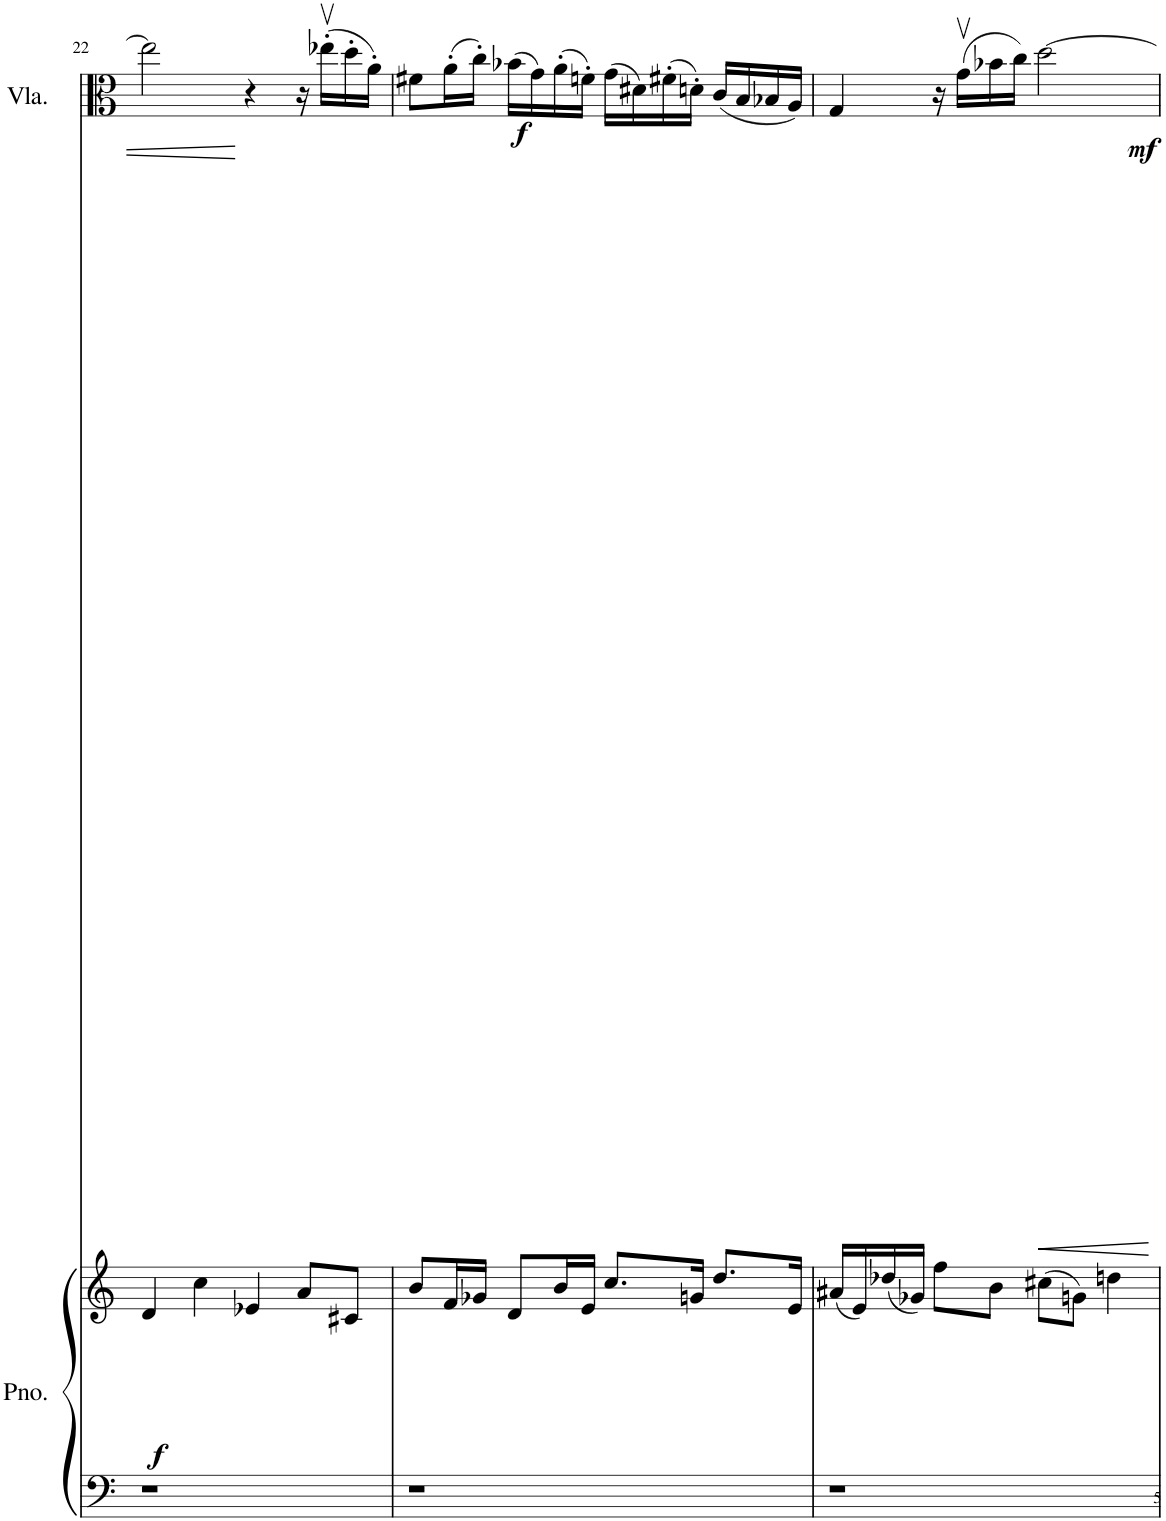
**kern	**kern	**dynam	**kern	**dynam
*part2	*part2	*part2	*part1	*part1
*staff3	*staff2	*staff2/3	*staff1	*staff1
*I"Piano	*	*	*I"Viola	*
*I'Pno.	*	*	*I'Vla.	*
!!LO:PB:g=z
*clefF4	*clefG2	*	*clefC3	*
*k[]	*k[]	*	*k[]	*
*M4/4	*M4/4	*	*M4/4	*
=22	=22	=22	=22	=22
!	!	!LO:DY:b	!	!
1r	4d/	f	2ee\]	.
.	4cc\	.	.	.
.	4e-X/	.	4r	.
.	8a/L	.	16r	.
!	!	!	!	!LO:DY:b
.	.	.	(16ee-Xv'\LL	f
.	8c#X/J	.	16dd'\	.
.	.	.	16a'\JJ)	.
=23	=23	=23	=23	=23
1r	8b/L	.	8f#X\L	.
.	16f/L	.	(16a'\L	.
.	16g-X/JJ	.	16cc'\JJ)	.
.	8d/L	.	(16b-X\LL	.
.	.	.	16g\)	.
.	16b/L	.	(16a'\	.
.	16e/JJ	.	16fn'\JJ)	.
.	8.cc/L	.	(16g\LL	.
.	.	.	16d#X\)	.
.	.	.	(16f#X'\	.
.	16gn/Jk	.	16dn'\JJ)	.
.	8.dd/L	.	(16c/LL	.
.	.	.	16B/	.
.	.	.	16B-X/	.
.	16e/Jk	.	16A/JJ)	.
=24	=24	=24	=24	=24
1r	(16a#X/LL	.	4G/	.
.	16e/)	.	.	.
.	(16dd-X/	.	.	.
.	16g-X/JJ)	.	.	.
.	8ff\L	.	16r	.
!	!	!	!	!LO:DY:b
.	.	.	(16gv\LL	mf
.	8b\J	.	16b-X\	.
.	.	.	16cc\JJ)	.
!	!	!	!	!LO:HP:b
.	(8cc#X\L	.	[2dd\	<
.	8gn\J)	.	.	.
.	4ddn\	.	.	.
.	.	.	.	[
=	=	=	=	=
*-	*-	*-	*-	*-
